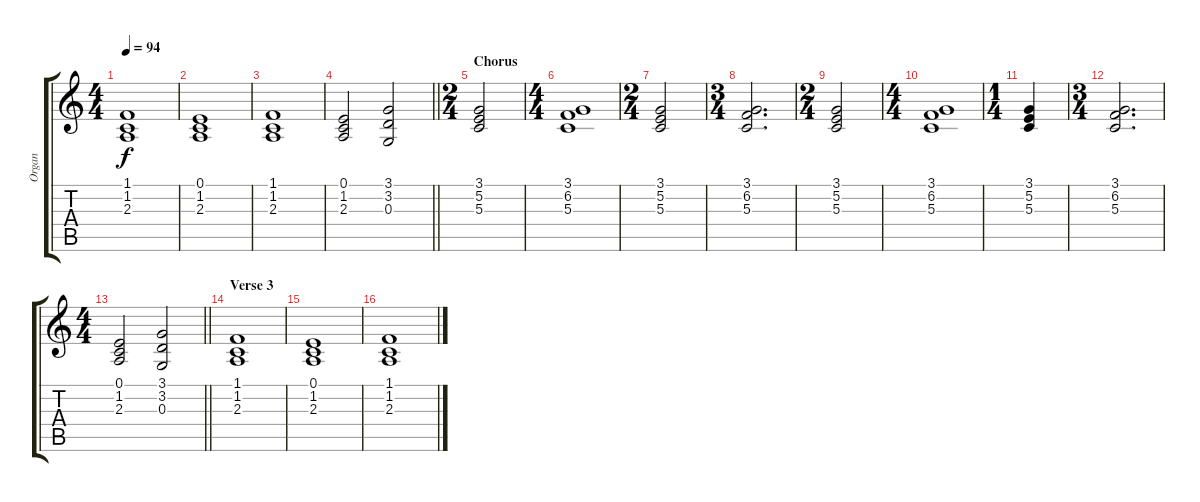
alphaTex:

\track ("Organ" "Organ") {instrument percussiveorgan}
\staff {score tabs}
\tuning (E4 B3 G3 D3 A2 E2) {hide}
\ts (4 4)
\tempo 94
\clef g2
\ks c
(1.1 1.2 2.3).1{dy f} |
(0.1 1.2 2.3).1 |
(1.1 1.2 2.3).1 |
\barLineRight lightlight
(0.1 1.2 2.3).2 (3.1 3.2 0.3).2 |
\ts (2 4)
\section ("" "Chorus")
(3.1 5.2 5.3).2 |
\ts (4 4)
(3.1 6.2 5.3).1 |
\ts (2 4)
(3.1 5.2 5.3).2 |
\ts (3 4)
(3.1 6.2 5.3).2{d} |
\ts (2 4)
(3.1 5.2 5.3).2 |
\ts (4 4)
(3.1 6.2 5.3).1 |
\ts (1 4)
(3.1 5.2 5.3).4 |
\ts (3 4)
(3.1 6.2 5.3).2{d} |
\ts (4 4)
\barLineRight lightlight
(0.1 1.2 2.3).2 (3.1 3.2 0.3).2 |
\section ("" "Verse 3")
(1.1 1.2 2.3).1 |
(0.1 1.2 2.3).1 |
(1.1 1.2 2.3).1
